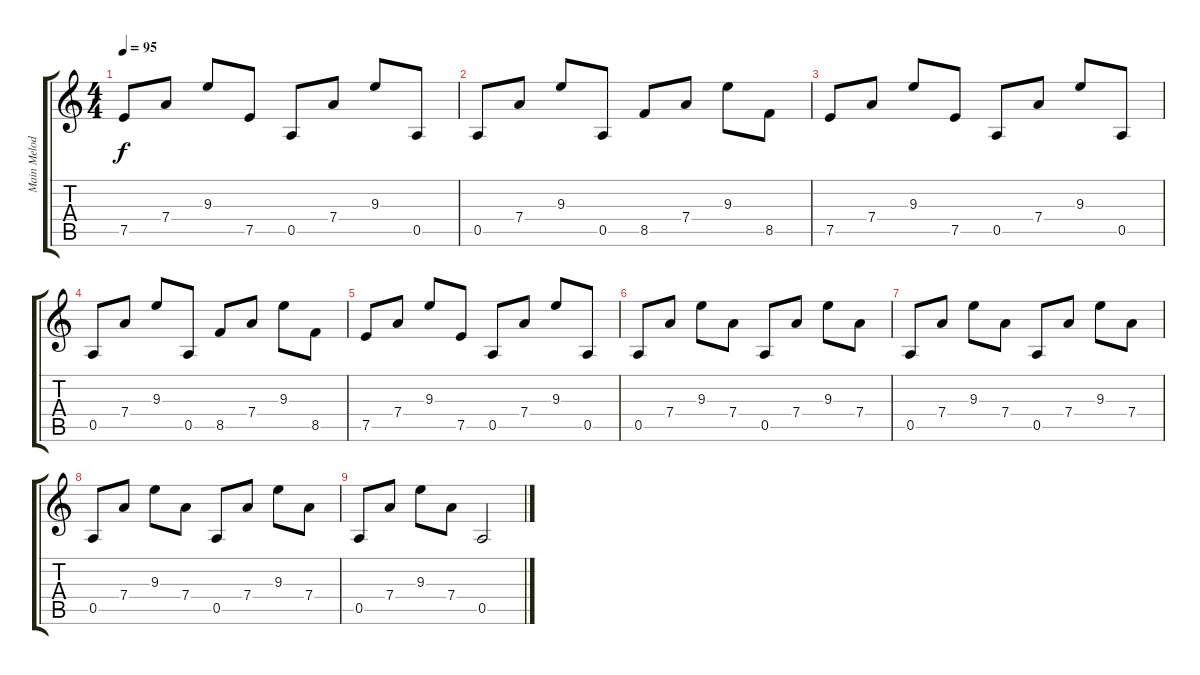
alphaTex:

\track ("Main Melody" "Main Melod") {instrument electricguitarclean}
\staff {score tabs}
\tuning (E4 B3 G3 D3 A2 E2) {hide}
\ts (4 4)
\tempo 95
\clef g2
\ks c
7.5.8{dy f} 7.4.8 9.3.8 7.5.8 0.5.8 7.4.8 9.3.8 0.5.8 |
0.5.8 7.4.8 9.3.8 0.5.8 8.5.8 7.4.8 9.3.8 8.5.8 |
7.5.8 7.4.8 9.3.8 7.5.8 0.5.8 7.4.8 9.3.8 0.5.8 |
0.5.8 7.4.8 9.3.8 0.5.8 8.5.8 7.4.8 9.3.8 8.5.8 |
7.5.8 7.4.8 9.3.8 7.5.8 0.5.8 7.4.8 9.3.8 0.5.8 |
0.5.8 7.4.8 9.3.8 7.4.8 0.5.8 7.4.8 9.3.8 7.4.8 |
0.5.8 7.4.8 9.3.8 7.4.8 0.5.8 7.4.8 9.3.8 7.4.8 |
0.5.8 7.4.8 9.3.8 7.4.8 0.5.8 7.4.8 9.3.8 7.4.8 |
0.5.8 7.4.8 9.3.8 7.4.8 0.5.2
